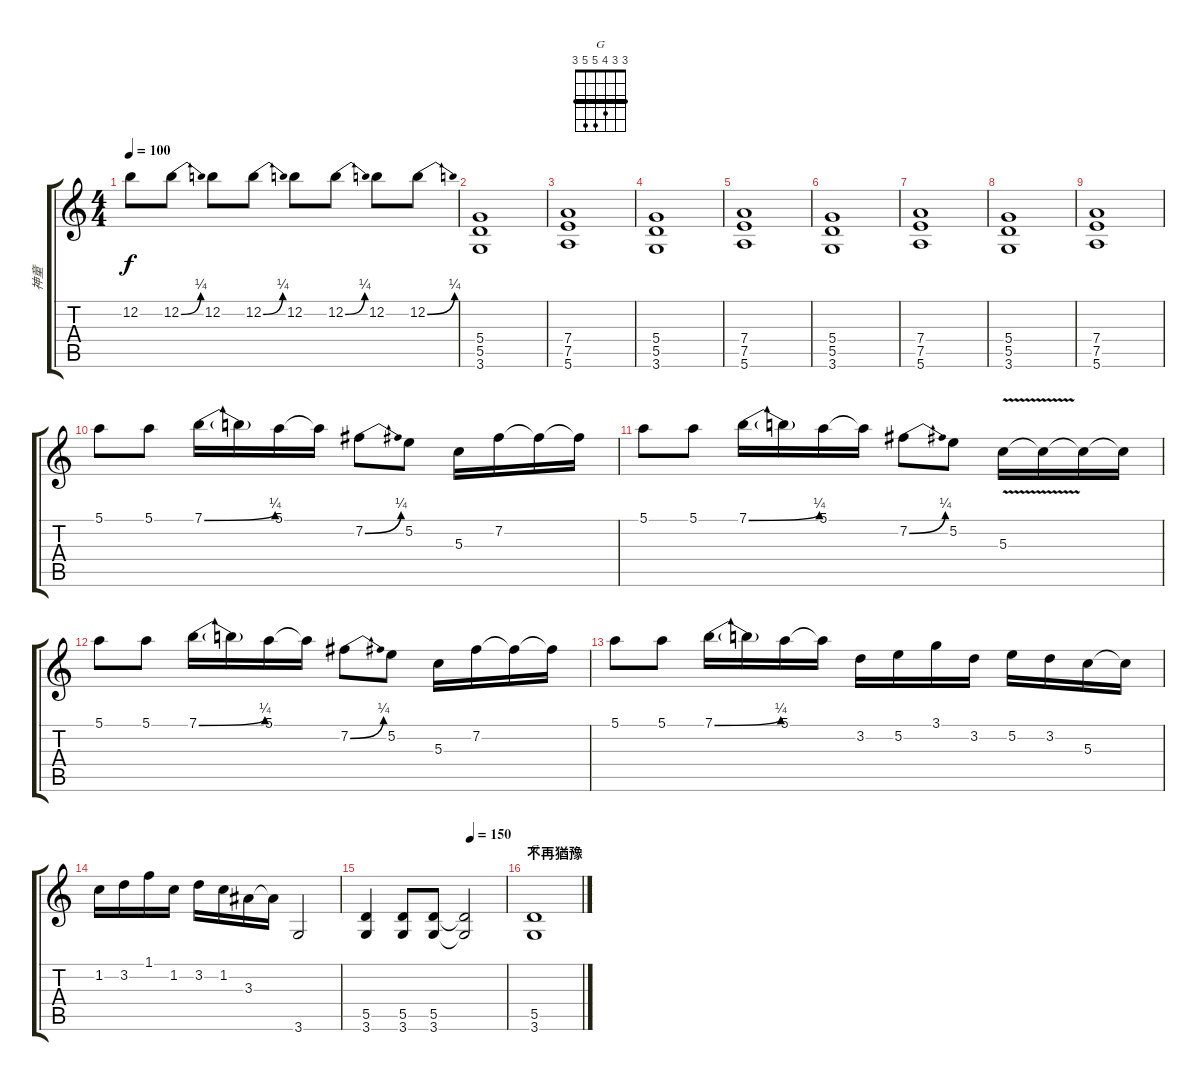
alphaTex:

\track ("神童" "神童") {instrument distortionguitar}
\staff {score tabs}
\tuning (E4 B3 G3 D3 A2 E2) {hide}
\chord ("G" 3 3 4 5 5 3) {barre 3}
\ts (4 4)
\tempo 100
\clef g2
\ks c
12.2.8{dy f} 12.2{be (bend 0 0 60 1)}.8 12.2.8 12.2{be (bend 0 0 60 1)}.8 12.2.8 12.2{be (bend 0 0 60 1)}.8 12.2.8 12.2{be (bend 0 0 60 1)}.8 |
(5.4 5.5 3.6).1 |
(7.4 7.5 5.6).1 |
(5.4 5.5 3.6).1 |
(7.4 7.5 5.6).1 |
(5.4 5.5 3.6).1 |
(7.4 7.5 5.6).1 |
(5.4 5.5 3.6).1 |
(7.4 7.5 5.6).1 |
5.1.8 5.1.8 7.1{be (bend 0 0 60 1)}.16 7.1{t}.16 5.1.16 5.1{t}.16 7.2{be (bend 0 0 60 1)}.8 5.2.8 5.3.16 7.2.16 7.2{t}.16 7.2{t}.16 |
5.1.8 5.1.8 7.1{be (bend 0 0 60 1)}.16 7.1{t}.16 5.1.16 5.1{t}.16 7.2{be (bend 0 0 60 1)}.8 5.2.8 5.3{v}.16 5.3{t}.16 5.3{t}.16 5.3{t}.16 |
5.1.8 5.1.8 7.1{be (bend 0 0 60 1)}.16 7.1{t}.16 5.1.16 5.1{t}.16 7.2{be (bend 0 0 60 1)}.8 5.2.8 5.3.16 7.2.16 7.2{t}.16 7.2{t}.16 |
5.1.8 5.1.8 7.1{be (bend 0 0 60 1)}.16 7.1{t}.16 5.1.16 5.1{t}.16 3.2.16 5.2.16 3.1.16 3.2.16 5.2.16 3.2.16 5.3.16 5.3{t}.16 |
1.2.16 3.2.16 1.1.16 1.2.16 3.2.16 1.2.16 3.3.16 3.3{t}.16 3.6.2 |
\tempo (150 0.75)
(5.5 3.6).4 (5.5 3.6).8 (5.5 3.6).8 (5.5{t} 3.6{t}).2 |
\section ("" "不再猶豫")
(5.5 3.6).1{ch "G"}
